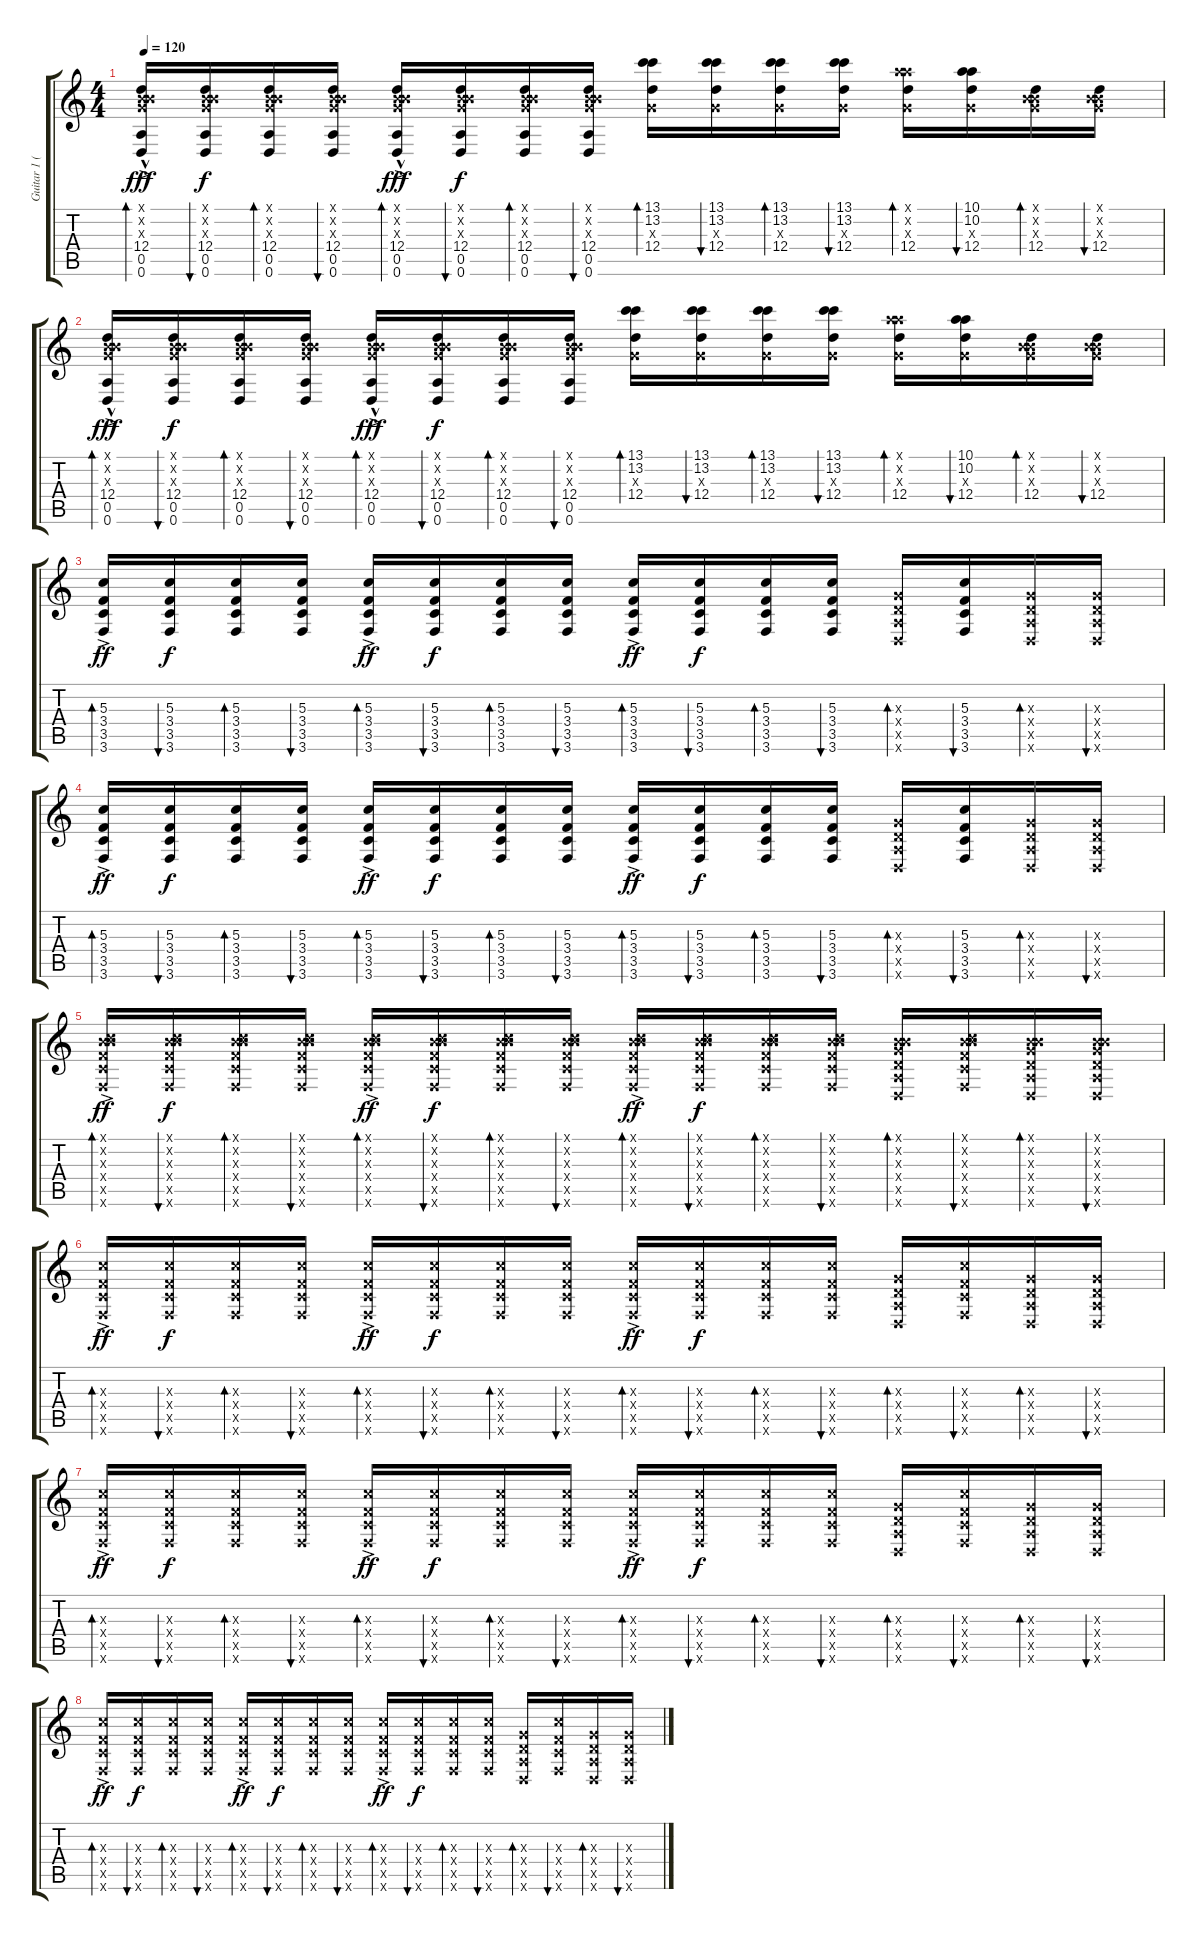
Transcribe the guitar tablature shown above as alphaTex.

\track ("Guitar 1 (Butler)" "Guitar 1 (") {instrument overdrivenguitar}
\staff {score tabs}
\tuning (B3 B3 G3 D3 A2 D2) {hide}
\ts (4 4)
\tempo 120
\clef g2
\ks c
(0.1{hac x} 0.2{hac x} 0.3{hac x} 12.4{hac} 0.5{ac} 0.6{hac}).16{bd 60 dy fff} (0.1{x} 0.2{x} 0.3{x} 12.4 0.5 0.6).16{bu 60 dy f} (0.1{x} 0.2{x} 0.3{x} 12.4 0.5 0.6).16{bd 60} (0.1{x} 0.2{x} 0.3{x} 12.4 0.5 0.6).16{bu 60} (0.1{hac x} 0.2{hac x} 0.3{ac x} 12.4{hac} 0.5{hac} 0.6{hac}).16{bd 60 dy fff} (0.1{x} 0.2{x} 0.3{x} 12.4 0.5 0.6).16{bu 60 dy f} (0.1{x} 0.2{x} 0.3{x} 12.4 0.5 0.6).16{bd 60} (0.1{x} 0.2{x} 0.3{x} 12.4 0.5 0.6).16{bu 60} (13.1 13.2 0.3{x} 12.4).16{bd 60} (13.1 13.2 0.3{x} 12.4).16{bu 60} (13.1 13.2 0.3{x} 12.4).16{bd 60} (13.1 13.2 0.3{x} 12.4).16{bu 60} (10.1{x} 10.2{x} 0.3{x} 12.4).16{bd 60} (10.1 10.2 0.3{x} 12.4).16{bu 60} (0.1{x} 0.2{x} 0.3{x} 12.4).16{bd 60} (0.1{x} 0.2{x} 0.3{x} 12.4).16{bu 60} |
(0.1{hac x} 0.2{hac x} 0.3{hac x} 12.4{hac} 0.5{ac} 0.6{hac}).16{bd 60 dy fff} (0.1{x} 0.2{x} 0.3{x} 12.4 0.5 0.6).16{bu 60 dy f} (0.1{x} 0.2{x} 0.3{x} 12.4 0.5 0.6).16{bd 60} (0.1{x} 0.2{x} 0.3{x} 12.4 0.5 0.6).16{bu 60} (0.1{hac x} 0.2{hac x} 0.3{ac x} 12.4{hac} 0.5{hac} 0.6{hac}).16{bd 60 dy fff} (0.1{x} 0.2{x} 0.3{x} 12.4 0.5 0.6).16{bu 60 dy f} (0.1{x} 0.2{x} 0.3{x} 12.4 0.5 0.6).16{bd 60} (0.1{x} 0.2{x} 0.3{x} 12.4 0.5 0.6).16{bu 60} (13.1 13.2 0.3{x} 12.4).16{bd 60} (13.1 13.2 0.3{x} 12.4).16{bu 60} (13.1 13.2 0.3{x} 12.4).16{bd 60} (13.1 13.2 0.3{x} 12.4).16{bu 60} (10.1{x} 10.2{x} 0.3{x} 12.4).16{bd 60} (10.1 10.2 0.3{x} 12.4).16{bu 60} (0.1{x} 0.2{x} 0.3{x} 12.4).16{bd 60} (0.1{x} 0.2{x} 0.3{x} 12.4).16{bu 60} |
(5.3 3.4 3.5{ac} 3.6).16{bd 60 dy ff} (5.3 3.4 3.5 3.6).16{bu 60 dy f} (5.3 3.4 3.5 3.6).16{bd 60} (5.3 3.4 3.5 3.6).16{bu 60} (5.3 3.4 3.5{ac} 3.6).16{bd 60 dy ff} (5.3 3.4 3.5 3.6).16{bu 60 dy f} (5.3 3.4 3.5 3.6).16{bd 60} (5.3 3.4 3.5 3.6).16{bu 60} (5.3 3.4{ac} 3.5 3.6).16{bd 60 dy ff} (5.3 3.4 3.5 3.6).16{bu 60 dy f} (5.3 3.4 3.5 3.6).16{bd 60} (5.3 3.4 3.5 3.6).16{bu 60} (0.3{x} 0.4{x} 0.5{x} 0.6{x}).16{bd 60} (5.3 3.4 3.5 3.6).16{bu 60} (0.3{x} 0.4{x} 0.5{x} 0.6{x}).16{bd 60} (0.3{x} 0.4{x} 0.5{x} 0.6{x}).16{bu 60} |
(5.3 3.4 3.5{ac} 3.6).16{bd 60 dy ff} (5.3 3.4 3.5 3.6).16{bu 60 dy f} (5.3 3.4 3.5 3.6).16{bd 60} (5.3 3.4 3.5 3.6).16{bu 60} (5.3 3.4 3.5{ac} 3.6).16{bd 60 dy ff} (5.3 3.4 3.5 3.6).16{bu 60 dy f} (5.3 3.4 3.5 3.6).16{bd 60} (5.3 3.4 3.5 3.6).16{bu 60} (5.3 3.4{ac} 3.5 3.6).16{bd 60 dy ff} (5.3 3.4 3.5 3.6).16{bu 60 dy f} (5.3 3.4 3.5 3.6).16{bd 60} (5.3 3.4 3.5 3.6).16{bu 60} (0.3{x} 0.4{x} 0.5{x} 0.6{x}).16{bd 60} (5.3 3.4 3.5 3.6).16{bu 60} (0.3{x} 0.4{x} 0.5{x} 0.6{x}).16{bd 60} (0.3{x} 0.4{x} 0.5{x} 0.6{x}).16{bu 60} |
(0.1{x} 0.2{x} 5.3{x} 3.4{x} 3.5{ac x} 3.6{x}).16{bd 60 dy ff} (0.1{x} 0.2{x} 5.3{x} 3.4{x} 3.5{x} 3.6{x}).16{bu 60 dy f} (0.1{x} 0.2{x} 5.3{x} 3.4{x} 3.5{x} 3.6{x}).16{bd 60} (0.1{x} 0.2{x} 5.3{x} 3.4{x} 3.5{x} 3.6{x}).16{bu 60} (0.1{x} 0.2{x} 5.3{x} 3.4{x} 3.5{ac x} 3.6{x}).16{bd 60 dy ff} (0.1{x} 0.2{x} 5.3{x} 3.4{x} 3.5{x} 3.6{x}).16{bu 60 dy f} (0.1{x} 0.2{x} 5.3{x} 3.4{x} 3.5{x} 3.6{x}).16{bd 60} (0.1{x} 0.2{x} 5.3{x} 3.4{x} 3.5{x} 3.6{x}).16{bu 60} (0.1{x} 0.2{x} 5.3{x} 3.4{ac x} 3.5{x} 3.6{x}).16{bd 60 dy ff} (0.1{x} 0.2{x} 5.3{x} 3.4{x} 3.5{x} 3.6{x}).16{bu 60 dy f} (0.1{x} 0.2{x} 5.3{x} 3.4{x} 3.5{x} 3.6{x}).16{bd 60} (0.1{x} 0.2{x} 5.3{x} 3.4{x} 3.5{x} 3.6{x}).16{bu 60} (0.1{x} 0.2{x} 0.3{x} 0.4{x} 0.5{x} 0.6{x}).16{bd 60} (0.1{x} 0.2{x} 5.3{x} 3.4{x} 3.5{x} 3.6{x}).16{bu 60} (0.1{x} 0.2{x} 0.3{x} 0.4{x} 0.5{x} 0.6{x}).16{bd 60} (0.1{x} 0.2{x} 0.3{x} 0.4{x} 0.5{x} 0.6{x}).16{bu 60} |
(5.3{x} 3.4{x} 3.5{ac x} 3.6{x}).16{bd 60 dy ff} (5.3{x} 3.4{x} 3.5{x} 3.6{x}).16{bu 60 dy f} (5.3{x} 3.4{x} 3.5{x} 3.6{x}).16{bd 60} (5.3{x} 3.4{x} 3.5{x} 3.6{x}).16{bu 60} (5.3{x} 3.4{x} 3.5{ac x} 3.6{x}).16{bd 60 dy ff} (5.3{x} 3.4{x} 3.5{x} 3.6{x}).16{bu 60 dy f} (5.3{x} 3.4{x} 3.5{x} 3.6{x}).16{bd 60} (5.3{x} 3.4{x} 3.5{x} 3.6{x}).16{bu 60} (5.3{x} 3.4{ac x} 3.5{x} 3.6{x}).16{bd 60 dy ff} (5.3{x} 3.4{x} 3.5{x} 3.6{x}).16{bu 60 dy f} (5.3{x} 3.4{x} 3.5{x} 3.6{x}).16{bd 60} (5.3{x} 3.4{x} 3.5{x} 3.6{x}).16{bu 60} (0.3{x} 0.4{x} 0.5{x} 0.6{x}).16{bd 60} (5.3{x} 3.4{x} 3.5{x} 3.6{x}).16{bu 60} (0.3{x} 0.4{x} 0.5{x} 0.6{x}).16{bd 60} (0.3{x} 0.4{x} 0.5{x} 0.6{x}).16{bu 60} |
(5.3{x} 3.4{x} 3.5{ac x} 3.6{x}).16{bd 60 dy ff} (5.3{x} 3.4{x} 3.5{x} 3.6{x}).16{bu 60 dy f} (5.3{x} 3.4{x} 3.5{x} 3.6{x}).16{bd 60} (5.3{x} 3.4{x} 3.5{x} 3.6{x}).16{bu 60} (5.3{x} 3.4{x} 3.5{ac x} 3.6{x}).16{bd 60 dy ff} (5.3{x} 3.4{x} 3.5{x} 3.6{x}).16{bu 60 dy f} (5.3{x} 3.4{x} 3.5{x} 3.6{x}).16{bd 60} (5.3{x} 3.4{x} 3.5{x} 3.6{x}).16{bu 60} (5.3{x} 3.4{ac x} 3.5{x} 3.6{x}).16{bd 60 dy ff} (5.3{x} 3.4{x} 3.5{x} 3.6{x}).16{bu 60 dy f} (5.3{x} 3.4{x} 3.5{x} 3.6{x}).16{bd 60} (5.3{x} 3.4{x} 3.5{x} 3.6{x}).16{bu 60} (0.3{x} 0.4{x} 0.5{x} 0.6{x}).16{bd 60} (5.3{x} 3.4{x} 3.5{x} 3.6{x}).16{bu 60} (0.3{x} 0.4{x} 0.5{x} 0.6{x}).16{bd 60} (0.3{x} 0.4{x} 0.5{x} 0.6{x}).16{bu 60} |
(5.3{x} 3.4{x} 3.5{ac x} 3.6{x}).16{bd 60 dy ff} (5.3{x} 3.4{x} 3.5{x} 3.6{x}).16{bu 60 dy f} (5.3{x} 3.4{x} 3.5{x} 3.6{x}).16{bd 60} (5.3{x} 3.4{x} 3.5{x} 3.6{x}).16{bu 60} (5.3{x} 3.4{x} 3.5{ac x} 3.6{x}).16{bd 60 dy ff} (5.3{x} 3.4{x} 3.5{x} 3.6{x}).16{bu 60 dy f} (5.3{x} 3.4{x} 3.5{x} 3.6{x}).16{bd 60} (5.3{x} 3.4{x} 3.5{x} 3.6{x}).16{bu 60} (5.3{x} 3.4{ac x} 3.5{x} 3.6{x}).16{bd 60 dy ff} (5.3{x} 3.4{x} 3.5{x} 3.6{x}).16{bu 60 dy f} (5.3{x} 3.4{x} 3.5{x} 3.6{x}).16{bd 60} (5.3{x} 3.4{x} 3.5{x} 3.6{x}).16{bu 60} (0.3{x} 0.4{x} 0.5{x} 0.6{x}).16{bd 60} (5.3{x} 3.4{x} 3.5{x} 3.6{x}).16{bu 60} (0.3{x} 0.4{x} 0.5{x} 0.6{x}).16{bd 60} (0.3{x} 0.4{x} 0.5{x} 0.6{x}).16{bu 60}
